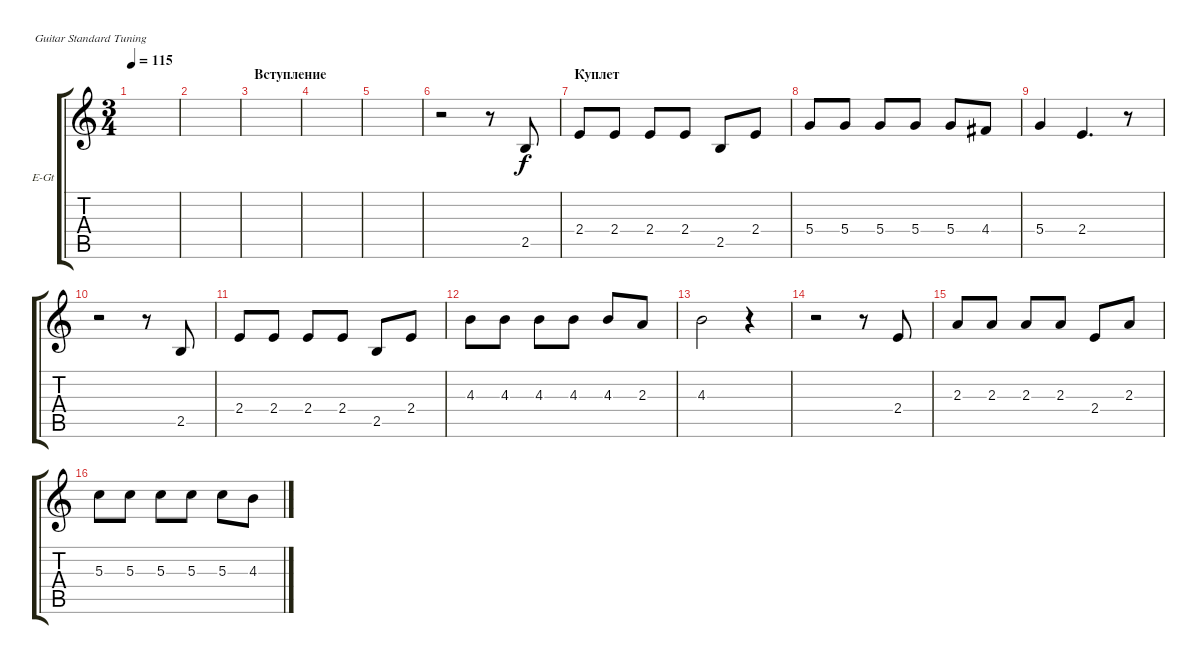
\defaultSystemsLayout 4
\bracketExtendMode groupsimilarinstruments
\firstSystemTrackNameOrientation horizontal
\otherSystemsTrackNameOrientation horizontal
\track ("В. Бутусов (Вокал)" "E-Gt") {instrument electricguitarclean}
\staff {score tabs}
\tuning (E4 B3 G3 D3 A2 E2)
\ts (3 4)
\tempo 115
\clef g2
\scale
0.487395
\ks c
|
\scale
0.256303 |
\section ("" "Вступление")
\scale
0.256303 |
\scale
0.333333 |
\scale
0.333333 |
\scale
0.333333 r.2 r.8 2.5.8 |
\section ("" "Куплет")
\scale
0.333333 2.4.8 2.4.8 2.4.8 2.4.8 2.5.8 2.4.8 |
5.4.8 5.4.8 5.4.8 5.4.8 5.4.8 4.4.8 |
5.4.4 2.4.4{d} r.8 |
r.2 r.8 2.5.8 |
2.4.8 2.4.8 2.4.8 2.4.8 2.5.8 2.4.8 |
4.3.8 4.3.8 4.3.8 4.3.8 4.3.8 2.3.8 |
4.3.2 r.4 |
r.2 r.8 2.4.8 |
2.3.8 2.3.8 2.3.8 2.3.8 2.4.8 2.3.8 |
5.3.8 5.3.8 5.3.8 5.3.8 5.3.8 4.3.8
